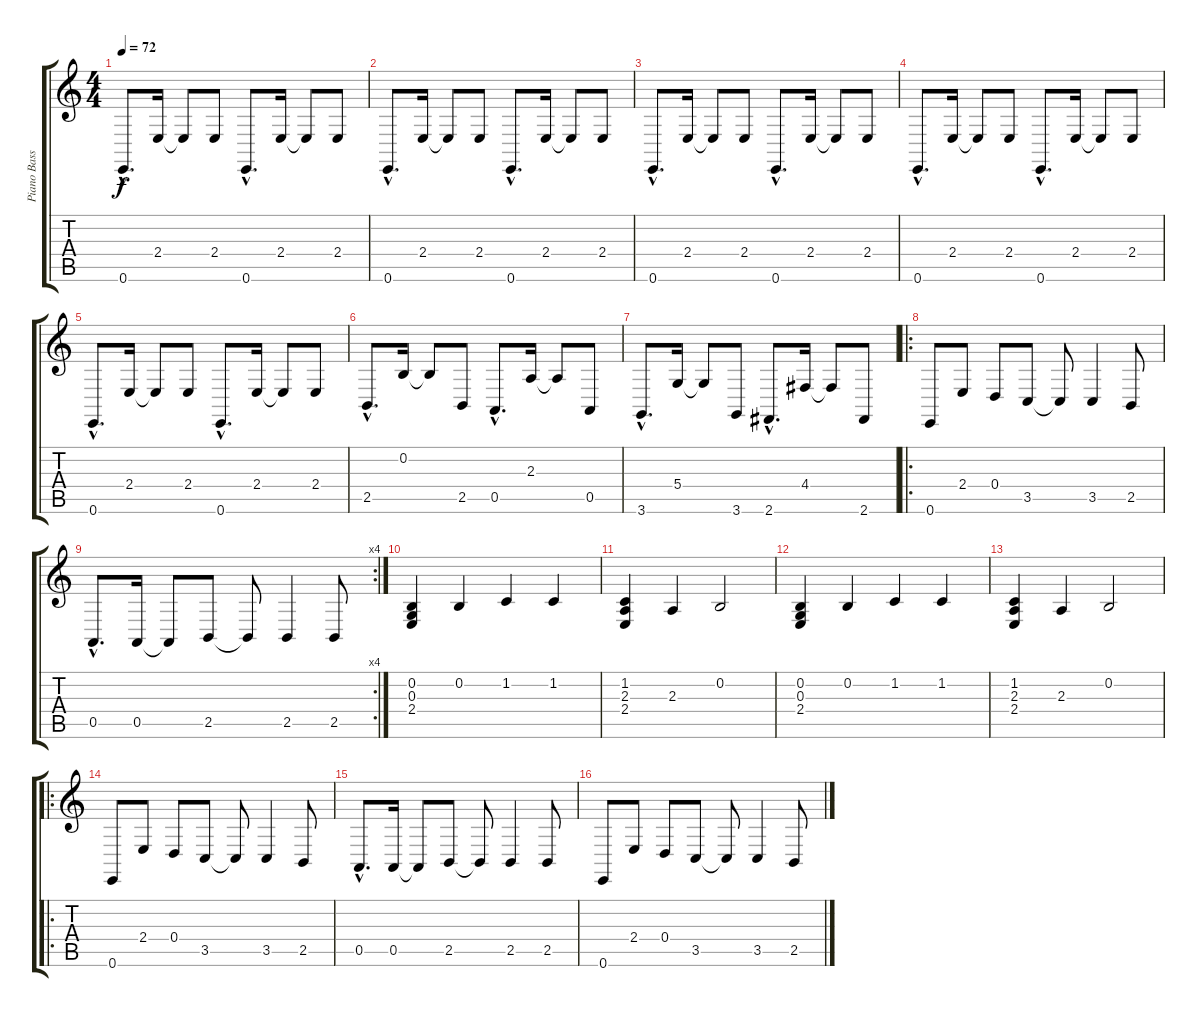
\track ("Piano Basse" "Piano Bass") {instrument acousticgrandpiano}
\staff {score tabs}
\tuning (E4 B3 G3 D3 A2 E2) {hide}
\ts (4 4)
\tempo 72
\clef g2
\ks c
0.6{hac}.8{d dy f} 2.4.16 2.4{t}.8 2.4.8 0.6{hac}.8{d} 2.4.16 2.4{t}.8 2.4.8 |
0.6{hac}.8{d} 2.4.16 2.4{t}.8 2.4.8 0.6{hac}.8{d} 2.4.16 2.4{t}.8 2.4.8 |
0.6{hac}.8{d} 2.4.16 2.4{t}.8 2.4.8 0.6{hac}.8{d} 2.4.16 2.4{t}.8 2.4.8 |
0.6{hac}.8{d} 2.4.16 2.4{t}.8 2.4.8 0.6{hac}.8{d} 2.4.16 2.4{t}.8 2.4.8 |
0.6{hac}.8{d} 2.4.16 2.4{t}.8 2.4.8 0.6{hac}.8{d} 2.4.16 2.4{t}.8 2.4.8 |
2.5{hac}.8{d} 0.2.16 0.2{t}.8 2.5.8 0.5{hac}.8{d} 2.3.16 2.3{t}.8 0.5.8 |
3.6{hac}.8{d} 5.4.16 5.4{t}.8 3.6.8 2.6{hac}.8{d} 4.4.16 4.4{t}.8 2.6.8 |
\ro
0.6.8 2.4.8 0.4.8 3.5.8 3.5{t}.8 3.5.4 2.5.8 |
\rc 4
0.5{hac}.8{d} 0.5.16 0.5{t}.8 2.5.8 2.5{t}.8 2.5.4 2.5.8 |
(0.2 0.3 2.4).4 0.2.4 1.2.4 1.2.4 |
(1.2 2.3 2.4).4 2.3.4 0.2.2 |
(0.2 0.3 2.4).4 0.2.4 1.2.4 1.2.4 |
(1.2 2.3 2.4).4 2.3.4 0.2.2 |
\ro
0.6.8 2.4.8 0.4.8 3.5.8 3.5{t}.8 3.5.4 2.5.8 |
0.5{hac}.8{d} 0.5.16 0.5{t}.8 2.5.8 2.5{t}.8 2.5.4 2.5.8 |
0.6.8 2.4.8 0.4.8 3.5.8 3.5{t}.8 3.5.4 2.5.8
